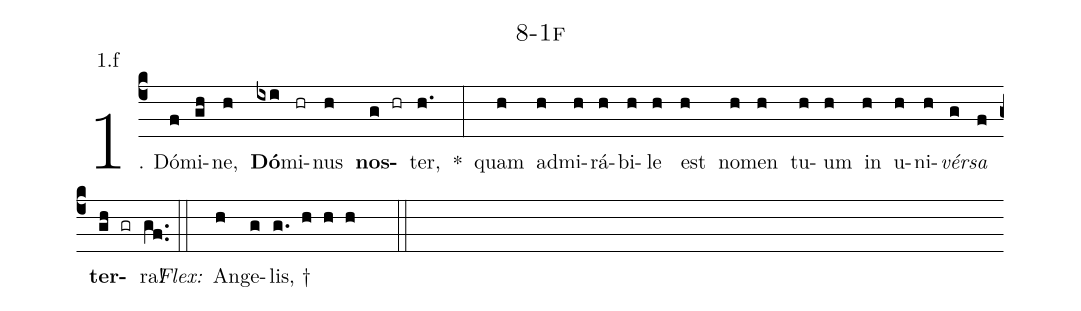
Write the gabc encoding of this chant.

name: 8-1f;
annotation: 1.f;
%%
(c4)1. Dó(f)mi(gh)ne,(h) <b>Dó</b>(ixi)mi(hr)nus(h) <b>nos</b>(g hr)ter,(h.) *(:) quam(h) ad(h)mi(h)rá(h)bi(h)le(h) est(h) no(h)men(h) tu(h)um(h) in(h) u(h)ni(h)<i>vér</i>(g)<i>sa</i>(f) <b>ter</b>(gh gr)ra!(gf..) (::)
<i>Flex:</i>()  An(h)ge(g)lis, †(g. h h h  ::)
